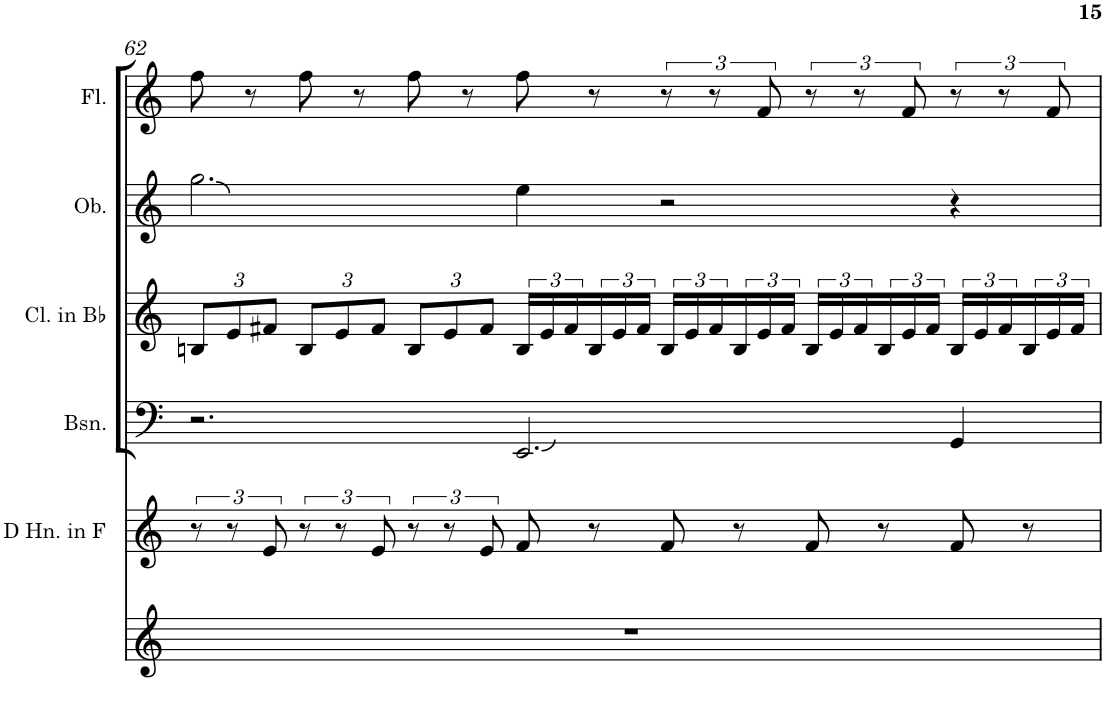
**kern	**kern	**kern	**kern	**kern	**kern
*part6	*part5	*part4	*part3	*part2	*part1
*staff6	*staff5	*staff4	*staff3	*staff2	*staff1
*I"Cues	*I"Horn in F	*I"Bassoon	*I"Clarinet in Bb	*I"Oboe	*I"Flute
*	*	*I'Bsn.	*I'Cl. in Bb	*I'Ob.	*I'Fl.
!!LO:PB:g=z
*clefG2	*clefG2	*clefF4	*clefG2	*clefG2	*clefG2
*	*Trd4c7	*	*Trd1c2	*	*
*k[]	*k[]	*k[]	*k[]	*k[]	*k[]
*M7/4	*M7/4	*M7/4	*M7/4	*M7/4	*M7/4
*	*	*	*Xbrackettup	*	*
=62	=62	=62	=62	=62	=62
1..r	12r	2.r	12Bn/L	2.gg\	8ff\
.	12r	.	12e/	.	.
.	.	.	.	.	8r
.	12e/	.	12f#X/J	.	.
.	12r	.	12B/L	.	8ff\
.	12r	.	12e/	.	.
.	.	.	.	.	8r
.	12e/	.	12f#/J	.	.
.	12r	.	12B/L	.	8ff\
.	12r	.	12e/	.	.
.	.	.	.	.	8r
.	12e/L	.	12f#/J	.	.
*	*	*	*brackettup	*	*
.	8f/J	2.EE/	24B/LL	4ee\	8ff\
.	.	.	24e/	.	.
.	.	.	24f#/	.	.
.	8r	.	24B/	.	8r
.	.	.	24e/	.	.
.	.	.	24f#/JJ	.	.
.	8f/	.	24B/LL	2r	12r
.	.	.	24e/	.	.
.	.	.	24f#/	.	12r
.	8r	.	24B/	.	.
.	.	.	24e/	.	12f/
.	.	.	24f#/JJ	.	.
.	8f/	.	24B/LL	.	12r
.	.	.	24e/	.	.
.	.	.	24f#/	.	12r
.	8r	.	24B/	.	.
.	.	.	24e/	.	12f/
.	.	.	24f#/JJ	.	.
.	8f/	4GG/	24B/LL	4r	12r
.	.	.	24e/	.	.
.	.	.	24f#/	.	12r
.	8r	.	24B/	.	.
.	.	.	24e/	.	12f/
.	.	.	24f#/JJ	.	.
=	=	=	=	=	=
*-	*-	*-	*-	*-	*-
